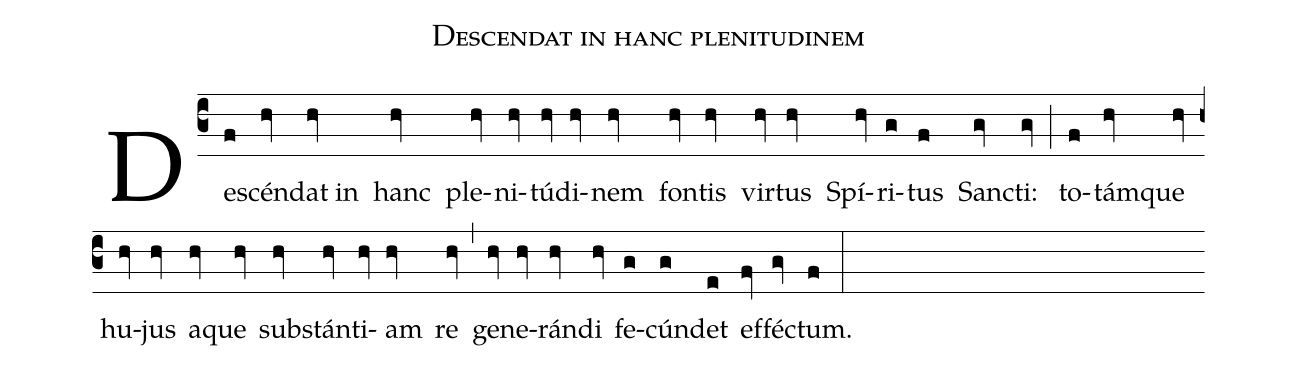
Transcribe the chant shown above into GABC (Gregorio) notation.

name: Descendat in hanc plenitudinem;
%%
(c3) Des(f)cén(hv)dat in(hv) hanc(hv) ple(hv)ni(hv)tú(hv)di(hv)nem(hv) fon(hv)tis(hv) vir(hv)tus(hv) Spí(hv)ri(g)tus(f) Sanc(gv)ti:(gv) (;)
to(f)tám(hv)que(hv) hu(hv)jus(hv) a(hv)que(hv) sub(hv)stán(hv)ti(hv)am(hv) re(hv) (,)
ge(hv)ne(hv)rán(hv)di(hv) fe(g)cún(g)det(e) ef(fv)féc(gv)tum.(f) (:)
